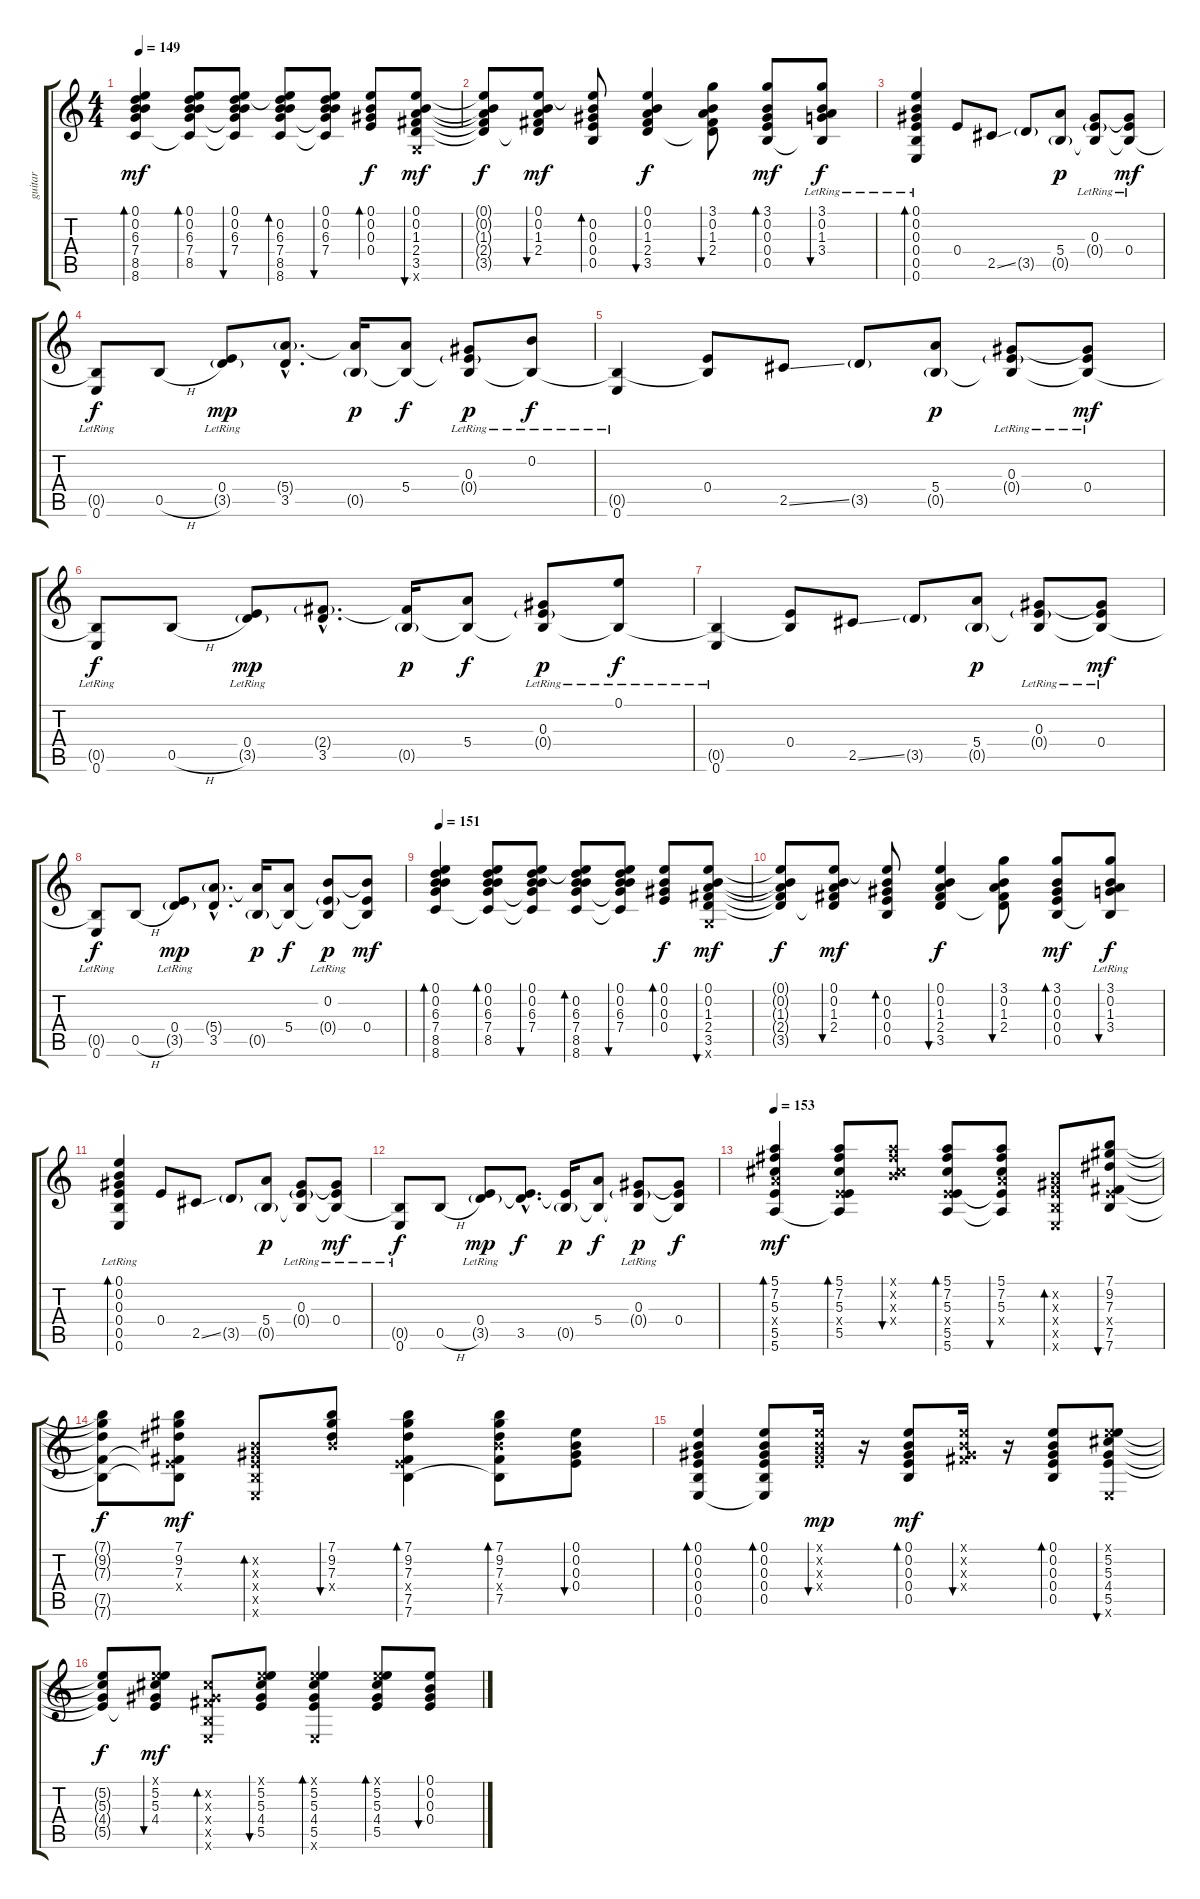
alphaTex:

\track ("guitar" "guitar") {instrument electricguitarclean}
\staff {score tabs}
\tuning (E4 B3 Ab3 E3 B2 E2) {hide}
\ts (4 4)
\tempo 149
\clef g2
\ks c
(0.1 0.2 6.3 7.4 8.5 8.6).4{bd 30 dy mf} (0.1 0.2 6.3 7.4 8.5 8.6{t}).8{bd 30} (0.1 0.2 6.3 7.4 8.5{t} 8.6{t}).8{bu 30} (0.1{t} 0.2 6.3 7.4 8.5 8.6).8{bd 30} (0.1 0.2 6.3 7.4 8.5{t} 8.6{t}).8{bu 30} (0.1 0.2 0.3 0.4).8{bd 30 dy f} (0.1 0.2 1.3 2.4 3.5 3.6{x}).8{bu 30 dy mf} |
(0.1{t} 0.2{t} 1.3{t} 2.4{t} 3.5{t}).8{dy f} (0.1 0.2 1.3 2.4 3.5{t}).8{bu 30 dy mf} (0.1{t} 0.2 0.3 0.4 0.5).8{bd 30} (0.1 0.2 1.3 2.4 3.5).4{bu 30 dy f} (3.1 0.2 1.3 2.4 3.5{t}).8{bu 30} (3.1 0.2 0.3 0.4 0.5).8{bd 30 dy mf} (3.1{lr} 0.2{lr} 1.3{lr} 3.4 0.5{t}).8{bu 30 dy f} |
(0.1{lr} 0.2{lr} 0.3{lr} 0.4 0.5{lr} 0.6{lr}).4{bd 30} 0.4.8 2.5{ss}.8 3.5{g}.8 (5.4 0.5{g}).8{dy p} (0.3{lr} 0.4{g} 0.5{t}).8 (0.3{t} 0.4{lr} 0.5{t}).8{dy mf} |
(0.5{t} 0.6{lr}).8{dy f} 0.5{h}.8 (0.4{lr} 3.5{g}).8{dy mp} (5.4{g hac} 3.5{hac}).8{d} (5.4{t} 0.5{g}).16{dy p} (5.4 0.5{t}).8{dy f} (0.3{lr} 0.4{g lr} 0.5{t}).8{dy p} (0.2{lr} 0.5{t}).8{dy f} |
(0.5{t} 0.6{lr}).4 (0.4 0.5{t}).8 2.5{ss}.8 3.5{g}.8 (5.4 0.5{g}).8{dy p} (0.3{lr} 0.4{g lr} 0.5{t}).8 (0.3{t} 0.4{lr} 0.5{t}).8{dy mf} |
(0.5{t} 0.6{lr}).8{dy f} 0.5{h}.8 (0.4{lr} 3.5{g}).8{dy mp} (2.4{g hac} 3.5{hac}).8{d} (2.4{t} 0.5{g}).16{dy p} (5.4 0.5{t}).8{dy f} (0.3{lr} 0.4{g lr} 0.5{t}).8{dy p} (0.1{lr} 0.5{t}).8{dy f} |
(0.5{t} 0.6{lr}).4 (0.4 0.5{t}).8 2.5{ss}.8 3.5{g}.8 (5.4 0.5{g}).8{dy p} (0.3{lr} 0.4{g lr} 0.5{t}).8 (0.3{t} 0.4{lr} 0.5{t}).8{dy mf} |
(0.5{t} 0.6{lr}).8{dy f} 0.5{h}.8 (0.4{lr} 3.5{g}).8{dy mp} (5.4{g hac} 3.5{hac}).8{d} (5.4{t} 0.5{g}).16{dy p} (5.4 0.5{t}).8{dy f} (0.2 0.4{g lr} 0.5{t}).8{dy p} (0.2{t} 0.4 0.5{t}).8{dy mf} |
\tempo 151
(0.1 0.2 6.3 7.4 8.5 8.6).4{bd 30} (0.1 0.2 6.3 7.4 8.5 8.6{t}).8{bd 30} (0.1 0.2 6.3 7.4 8.5{t} 8.6{t}).8{bu 30} (0.1{t} 0.2 6.3 7.4 8.5 8.6).8{bd 30} (0.1 0.2 6.3 7.4 8.5{t} 8.6{t}).8{bu 30} (0.1 0.2 0.3 0.4).8{bd 30 dy f} (0.1 0.2 1.3 2.4 3.5 3.6{x}).8{bu 30 dy mf} |
(0.1{t} 0.2{t} 1.3{t} 2.4{t} 3.5{t}).8{dy f} (0.1 0.2 1.3 2.4 3.5{t}).8{bu 30 dy mf} (0.1{t} 0.2 0.3 0.4 0.5).8{bd 30} (0.1 0.2 1.3 2.4 3.5).4{bu 30 dy f} (3.1 0.2 1.3 2.4 3.5{t}).8{bu 30} (3.1 0.2 0.3 0.4 0.5).8{bd 30 dy mf} (3.1{lr} 0.2{lr} 1.3{lr} 3.4 0.5{t}).8{bu 30 dy f} |
(0.1{lr} 0.2{lr} 0.3{lr} 0.4 0.5{lr} 0.6{lr}).4{bd 30} 0.4.8 2.5{ss}.8 3.5{g}.8 (5.4 0.5{g}).8{dy p} (0.3{lr} 0.4{g} 0.5{t}).8 (0.3{t} 0.4{lr} 0.5{t}).8{dy mf} |
(0.5{t} 0.6{lr}).8{dy f} 0.5{h}.8 (0.4{lr} 3.5{g}).8{dy mp} (0.4{hac t} 3.5{hac}).8{d dy f} (0.4{t} 0.5{g}).16{dy p} (5.4 0.5{t}).8{dy f} (0.3 0.4{g lr} 0.5{t}).8{dy p} (0.3{t} 0.4 0.5{t}).8{dy f} |
\tempo 153
(5.1 7.2 5.3 5.4{x} 5.5 5.6).4{bd 30 dy mf} (5.1 7.2 5.3 0.4{x} 5.5 5.6{t}).8{bd 30} (5.1{x} 7.2{x} 5.3{x} 7.4{x}).8{bu 30} (5.1 7.2 5.3 0.4{x} 5.5 5.6).8{bd 30} (5.1 7.2 5.3 5.4{x} 5.5{t} 5.6{t}).8{bu 30} (0.2{x} 0.3{x} 0.4{x} 0.5{x} 0.6{x}).8{bd 30} (7.1 9.2 7.3 0.4{x} 7.5 7.6).8{bu 30} |
(7.1{t} 9.2{t} 7.3{t} 7.5{t} 7.6{t}).8{dy f} (7.1 9.2 7.3 0.4{x} 7.5{t} 7.6{t}).8{dy mf} (0.2{x} 0.3{x} 0.4{x} 0.5{x} 0.6{x}).8{bd 30} (7.1 9.2 7.3 7.4{x}).8{bu 30} (7.1 9.2 7.3 0.4{x} 7.5 7.6).4{bd 30} (7.1 9.2 7.3 7.4{x} 7.5 7.6{t}).8{bd 30} (0.1 0.2 0.3 0.4).8{bu 30} |
(0.1 0.2 0.3 0.4 0.5 0.6).4{bd 30} (0.1 0.2 0.3 0.4 0.5 0.6{t}).8{bd 30} (0.1{x} 0.2{x} 0.3{x} 0.4{x}).16{bu 30 dy mp} r.16 (0.1 0.2 0.3 0.4 0.5).8{bd 30 dy mf} (0.1{x} 0.2{x} 0.3{x} 2.4{x}).16{bu 30} r.16 (0.1 0.2 0.3 0.4 0.5).8{bd 30} (0.1{x} 5.2 5.3 4.4 5.5 0.6{x}).8{bu 30} |
(5.2{t} 5.3{t} 4.4{t} 5.5{t}).8{dy f} (0.1{x} 5.2 5.3 4.4 5.5{t}).8{bu 30 dy mf} (2.2{x} 0.3{x} 2.4{x} 0.5{x} 0.6{x}).8{bd 30} (0.1{x} 5.2 5.3 4.4 5.5).8{bu 30} (0.1{x} 5.2 5.3 4.4 5.5 0.6{x}).4{bd 30} (0.1{x} 5.2 5.3 4.4 5.5).8{bd 30} (0.1 0.2 0.3 0.4).8{bu 30}
